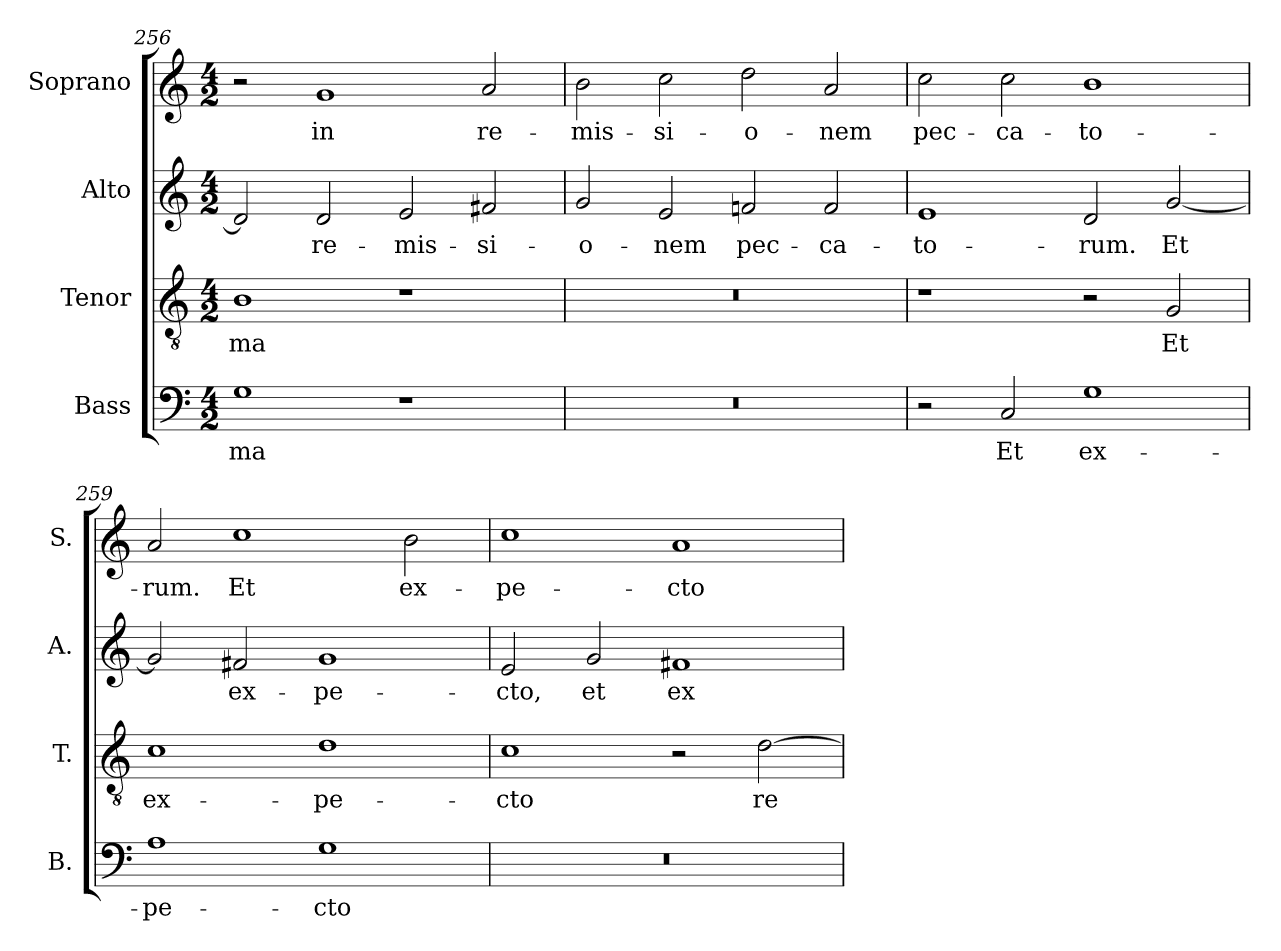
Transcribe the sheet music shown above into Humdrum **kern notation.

**kern	**text	**kern	**text	**kern	**text	**kern	**text
*part4	*part4	*part3	*part3	*part2	*part2	*part1	*part1
*staff4	*staff4	*staff3	*staff3	*staff2	*staff2	*staff1	*staff1
*I"Bass	*	*I"Tenor	*	*I"Alto	*	*I"Soprano	*
*I'B.	*	*I'T.	*	*I'A.	*	*I'S.	*
!!LO:LB:g=z
*clefF4	*	*clefGv2	*	*clefG2	*	*clefG2	*
*	*	*ITrd7c12	*	*	*	*	*
*k[]	*	*k[]	*	*k[]	*	*k[]	*
*C:	*	*C:	*	*C:	*	*C:	*
*M4/2	*	*M4/2	*	*M4/2	*	*M4/2	*
=256	=256	=256	=256	=256	=256	=256	=256
!	!LO:LY:b:color=#000000	!	!	!	!	!	!
!	!	!	!LO:LY:b:color=#000000	!	!	!	!
1Gi	-ma	1BBi	-ma	2di/]	.	2r	.
!	!	!	!	!	!LO:LY:b:color=#000000	!	!
!	!	!	!	!	!	!	!LO:LY:b:color=#000000
.	.	.	.	2di/	re-	1gi	in
!	!	!	!	!	!LO:LY:b:color=#000000	!	!
1r	.	1r	.	2ei/	-mis-	.	.
!	!	!	!	!	!LO:LY:b:color=#000000	!	!
!	!	!	!	!	!	!	!LO:LY:b:color=#000000
.	.	.	.	2f#Xi/	-si-	2ai/	re-
=257	=257	=257	=257	=257	=257	=257	=257
!LO:N:vis=1	!	!LO:N:vis=1	!	!	!	!	!
!	!	!	!	!	!LO:LY:b:color=#000000	!	!
!	!	!	!	!	!	!	!LO:LY:b:color=#000000
0r	.	0r	.	2gi/	-o-	2bi\	-mis-
!	!	!	!	!	!LO:LY:b:color=#000000	!	!
!	!	!	!	!	!	!	!LO:LY:b:color=#000000
.	.	.	.	2ei/	-nem	2cci\	-si-
!	!	!	!	!	!LO:LY:b:color=#000000	!	!
!	!	!	!	!	!	!	!LO:LY:b:color=#000000
.	.	.	.	2fni/	pec-	2ddi\	-o-
!	!	!	!	!	!LO:LY:b:color=#000000	!	!
!	!	!	!	!	!	!	!LO:LY:b:color=#000000
.	.	.	.	2fi/	-ca-	2ai/	-nem
=258	=258	=258	=258	=258	=258	=258	=258
!	!	!	!	!	!LO:LY:b:color=#000000	!	!
!	!	!	!	!	!	!	!LO:LY:b:color=#000000
2r	.	1r	.	1ei	-to-	2cci\	pec-
!	!LO:LY:b:color=#000000	!	!	!	!	!	!
!	!	!	!	!	!	!	!LO:LY:b:color=#000000
2Ci/	Et	.	.	.	.	2cci\	-ca-
!	!LO:LY:b:color=#000000	!	!	!	!	!	!
!	!	!	!	!	!LO:LY:b:color=#000000	!	!
!	!	!	!	!	!	!	!LO:LY:b:color=#000000
1Gi	ex-	2r	.	2di/	-rum.	1bi	-to-
!	!	!	!LO:LY:b:color=#000000	!	!	!	!
!	!	!	!	!	!LO:LY:b:color=#000000	!	!
.	.	2GGi/	Et	[2gi/	Et	.	.
=259	=259	=259	=259	=259	=259	=259	=259
!	!LO:LY:b:color=#000000	!	!	!	!	!	!
!	!	!	!LO:LY:b:color=#000000	!	!	!	!
!	!	!	!	!	!	!	!LO:LY:b:color=#000000
1Ai	-pe-	1Ci	ex-	2gi/]	.	2ai/	-rum.
!	!	!	!	!	!LO:LY:b:color=#000000	!	!
!	!	!	!	!	!	!	!LO:LY:b:color=#000000
.	.	.	.	2f#Xi/	ex-	1cci	Et
!	!LO:LY:b:color=#000000	!	!	!	!	!	!
!	!	!	!LO:LY:b:color=#000000	!	!	!	!
!	!	!	!	!	!LO:LY:b:color=#000000	!	!
1Gi	-cto	1Di	-pe-	1gi	-pe-	.	.
!	!	!	!	!	!	!	!LO:LY:b:color=#000000
.	.	.	.	.	.	2bi\	ex-
=260	=260	=260	=260	=260	=260	=260	=260
!LO:N:vis=1	!	!	!	!	!	!	!
!	!	!	!LO:LY:b:color=#000000	!	!	!	!
!	!	!	!	!	!LO:LY:b:color=#000000	!	!
!	!	!	!	!	!	!	!LO:LY:b:color=#000000
0r	.	1Ci	-cto	2ei/	-cto,	1cci	-pe-
!	!	!	!	!	!LO:LY:b:color=#000000	!	!
.	.	.	.	2gi/	et	.	.
!	!	!	!	!	!LO:LY:b:color=#000000	!	!
!	!	!	!	!	!	!	!LO:LY:b:color=#000000
.	.	2r	.	1f#Xi	ex-	1ai	-cto
!	!	!	!LO:LY:b:color=#000000	!	!	!	!
.	.	[2Di\	re-	.	.	.	.
=	=	=	=	=	=	=	=
*-	*-	*-	*-	*-	*-	*-	*-
